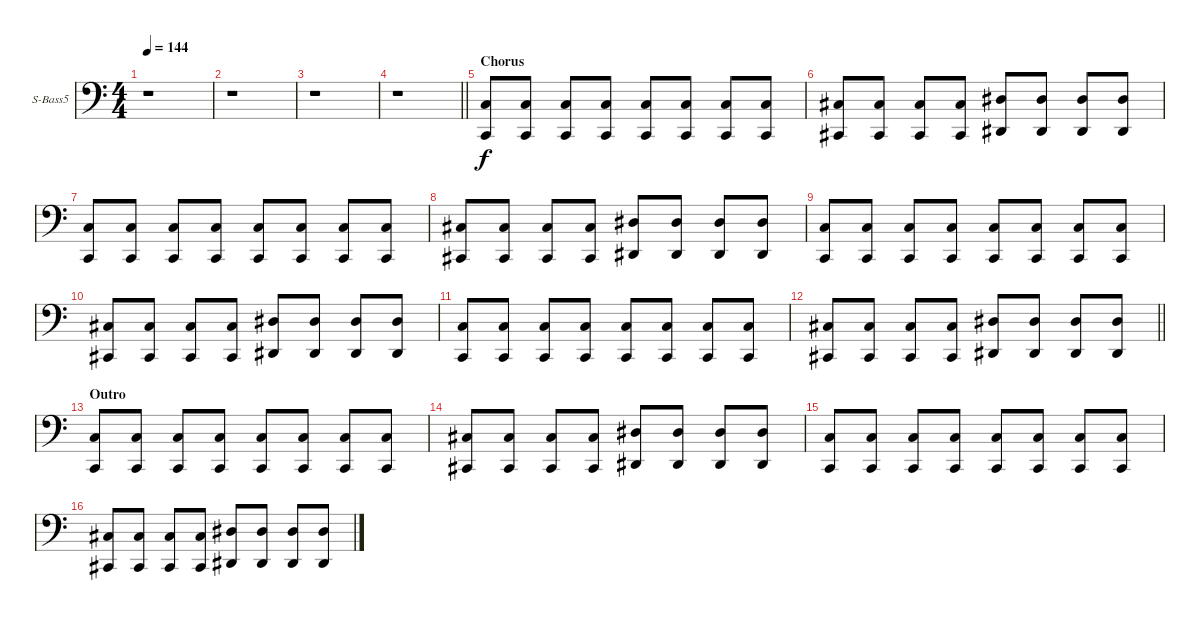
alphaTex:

\bracketExtendMode groupsimilarinstruments
\firstSystemTrackNameOrientation horizontal
\otherSystemsTrackNameOrientation horizontal
\track ("Flake 4" "S-Bass5") {instrument synthbass2}
\staff {score}
\tuning (G2 D2 A1 E1 B0)
\ts (4 4)
\tempo 144
\clef f4
\ks c
r.1{dy f} |
r.1 |
r.1 |
\barLineRight lightlight
r.1 |
\section ("" "Chorus")
(3.3 1.5).8 (3.3 1.5).8 (3.3 1.5).8 (3.3 1.5).8 (3.3 1.5).8 (3.3 1.5).8 (3.3 1.5).8 (3.3 1.5).8 |
(4.3 2.5).8 (4.3 2.5).8 (4.3 2.5).8 (4.3 2.5).8 (6.3 4.5).8 (6.3 4.5).8 (6.3 4.5).8 (6.3 4.5).8 |
(3.3 1.5).8 (3.3 1.5).8 (3.3 1.5).8 (3.3 1.5).8 (3.3 1.5).8 (3.3 1.5).8 (3.3 1.5).8 (3.3 1.5).8 |
(4.3 2.5).8 (4.3 2.5).8 (4.3 2.5).8 (4.3 2.5).8 (6.3 4.5).8 (6.3 4.5).8 (6.3 4.5).8 (6.3 4.5).8 |
(3.3 1.5).8 (3.3 1.5).8 (3.3 1.5).8 (3.3 1.5).8 (3.3 1.5).8 (3.3 1.5).8 (3.3 1.5).8 (3.3 1.5).8 |
(4.3 2.5).8 (4.3 2.5).8 (4.3 2.5).8 (4.3 2.5).8 (6.3 4.5).8 (6.3 4.5).8 (6.3 4.5).8 (6.3 4.5).8 |
(3.3 1.5).8 (3.3 1.5).8 (3.3 1.5).8 (3.3 1.5).8 (3.3 1.5).8 (3.3 1.5).8 (3.3 1.5).8 (3.3 1.5).8 |
\barLineRight lightlight
(4.3 2.5).8 (4.3 2.5).8 (4.3 2.5).8 (4.3 2.5).8 (6.3 4.5).8 (6.3 4.5).8 (6.3 4.5).8 (6.3 4.5).8 |
\section ("" "Outro")
(3.3 1.5).8 (3.3 1.5).8 (3.3 1.5).8 (3.3 1.5).8 (3.3 1.5).8 (3.3 1.5).8 (3.3 1.5).8 (3.3 1.5).8 |
(4.3 2.5).8 (4.3 2.5).8 (4.3 2.5).8 (4.3 2.5).8 (6.3 4.5).8 (6.3 4.5).8 (6.3 4.5).8 (6.3 4.5).8 |
(3.3 1.5).8 (3.3 1.5).8 (3.3 1.5).8 (3.3 1.5).8 (3.3 1.5).8 (3.3 1.5).8 (3.3 1.5).8 (3.3 1.5).8 |
(4.3 2.5).8 (4.3 2.5).8 (4.3 2.5).8 (4.3 2.5).8 (6.3 4.5).8 (6.3 4.5).8 (6.3 4.5).8 (6.3 4.5).8
